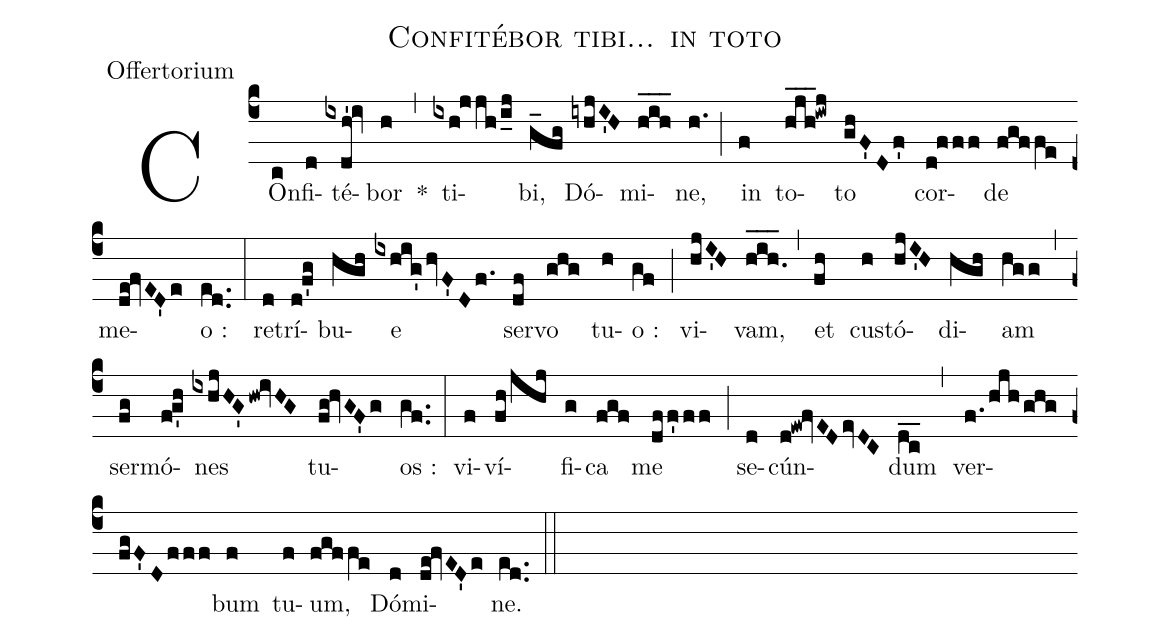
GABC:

name:Confitébor tibi... in toto;
office-part:Offertorium;
%%
(c4) COn(c)fi(d)té(ixdh'!iv)bor(h) *(,)
ti(ixh!jjh/i_j)bi,(g_fg) Dó(iyhjI'H)mi(hih___)ne,(h.) (;)
in(f) to(hjh___!iwj)to(ghF'Df') cor(d!fff)de(fgffe) me(de!fvED'e)o :(ed..) (:)
re(d)trí(d!f'g)bu(hgh)e(ixhig'hvF'Df.) ser(df)vo(ghg) tu(h)o :(gf) (;)
vi(hjI'H)vam,(hih.___) (,)
et(fh) cu(h)stó(hjI'H)di(hgh)am(hgg) (,)
ser(fg)mó(f!g'h)nes(ixhjHG'hw!ivHG) tu(fg!hvGF'g)os :(gf..) (:)
vi(f)ví(fh/jhj)fi(g)ca(fgf) me(dff'ff) (;)
se(d)cún(d!ew!fvEDevDC)dum(dc__) (,)
ver(f./hjh/ghg/fgF'Dfff)bum(f) tu(f)um,(fgffe) Dó(d)mi(de!fvED'e)ne.(ed..) (::)
